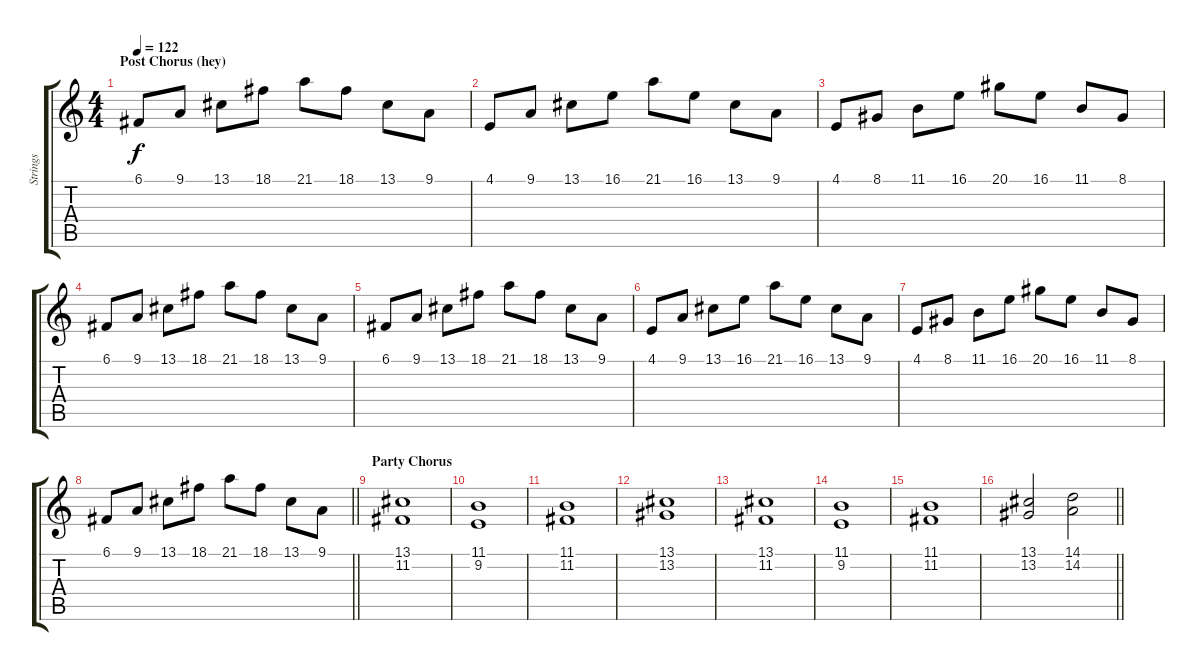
\track ("Strings" "Strings") {instrument stringensemble1}
\staff {score tabs}
\tuning (C4 G3 Eb3 Bb2 F2 C2) {hide}
\ts (4 4)
\section ("" "Post Chorus (hey)")
\tempo 122
\clef g2
\ks c
6.1.8{dy f} 9.1.8 13.1.8 18.1.8 21.1.8 18.1.8 13.1.8 9.1.8 |
4.1.8 9.1.8 13.1.8 16.1.8 21.1.8 16.1.8 13.1.8 9.1.8 |
4.1.8 8.1.8 11.1.8 16.1.8 20.1.8 16.1.8 11.1.8 8.1.8 |
6.1.8 9.1.8 13.1.8 18.1.8 21.1.8 18.1.8 13.1.8 9.1.8 |
6.1.8 9.1.8 13.1.8 18.1.8 21.1.8 18.1.8 13.1.8 9.1.8 |
4.1.8 9.1.8 13.1.8 16.1.8 21.1.8 16.1.8 13.1.8 9.1.8 |
4.1.8 8.1.8 11.1.8 16.1.8 20.1.8 16.1.8 11.1.8 8.1.8 |
\barLineRight lightlight
6.1.8 9.1.8 13.1.8 18.1.8 21.1.8 18.1.8 13.1.8 9.1.8 |
\section ("" "Party Chorus")
(13.1 11.2).1 |
(11.1 9.2).1 |
(11.1 11.2).1 |
(13.1 13.2).1 |
(13.1 11.2).1 |
(11.1 9.2).1 |
(11.1 11.2).1 |
\barLineRight lightlight
(13.1 13.2).2 (14.1 14.2).2
